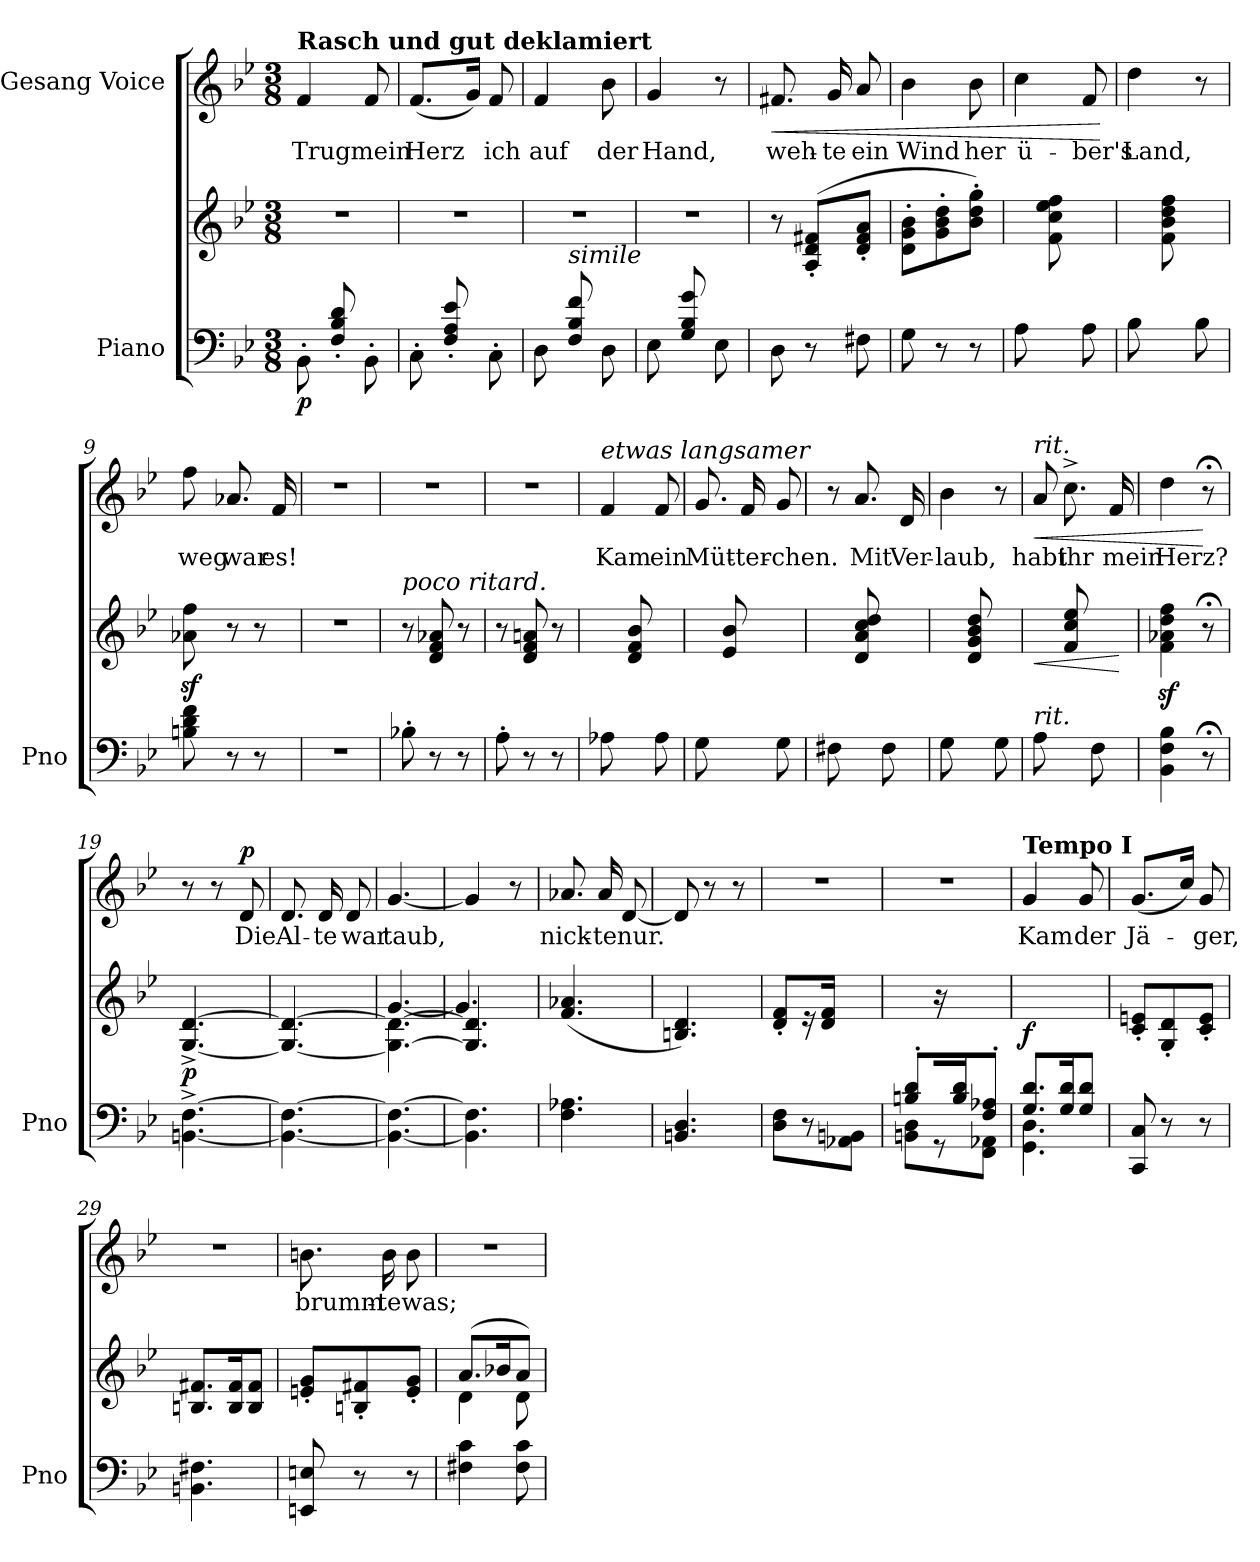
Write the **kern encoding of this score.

**kern	**kern	**dynam	**kern	**text	**dynam
*part2	*part2	*part2	*part1	*part1	*part1
*staff3	*staff2	*staff2/3	*staff1	*staff1	*staff1
*I"Piano	*	*	*I"Gesang Voice	*	*
*I'Pno	*	*	*	*	*
*clefF4	*clefG2	*	*clefG2	*	*
*k[b-e-]	*k[b-e-]	*	*k[b-e-]	*	*
*M3/8	*M3/8	*	*M3/8	*	*
=1	=1	=1	=1	=1	=1
!	!	!	!LO:TX:a:B:t=Rasch und gut deklamiert	!	!
!	!	!LO:DY:b=2	!	!	!
8BB-'\	4.r	p	4f/	Trug	.
8F/'> 8B-/'> 8d/'>	.	.	.	.	.
8BB-'\	.	.	8f/	mein	.
=2	=2	=2	=2	=2	=2
8C'\	4.r	.	(8.f/L	Herz	.
8F/'> 8A/'> 8e-/'>	.	.	.	.	.
.	.	.	16g/Jk)	.	.
8C'\	.	.	8f/	ich	.
=3	=3	=3	=3	=3	=3
8D\	4.r	.	4f/	auf	.
!LO:TX:i:t=simile	!	!	!	!	!
8F/ 8B-/ 8f/	.	.	.	.	.
8D\	.	.	8b-\	der	.
=4	=4	=4	=4	=4	=4
8E-\	4.r	.	4g/	Hand,	.
8G/ 8B-/ 8g/	.	.	.	.	.
8E-\	.	.	8r	.	.
=5	=5	=5	=5	=5	=5
!	!	!	!	!	!LO:HP:b
8D\	8r	.	8.f#X/	weh-	<
8r	(8A/'> 8d/'> 8f#X/'>L	.	.	.	.
.	.	.	16g/	-te	.
8F#X\	8d/'> 8f#/'> 8a/'>J	.	8a/	ein	.
=6	=6	=6	=6	=6	=6
8G\	8d\' 8g\' 8b-\'L	.	4b-\	Wind	.
8r	8g\' 8b-\' 8dd\'	.	.	.	.
8r	8b-\' 8dd\' 8gg\'J)	.	8b-\	her	.
=7	=7	=7	=7	=7	=7
*	*^	*	*	*	*
8A\	4.ryy	8ryy	.	4cc\	ü-	.
8ryy	.	8f\ 8cc\ 8ee-\ 8ff\	.	.	.	.
8A\	.	8ryy	.	8f/	-ber's	.
*	*v	*v	*	*	*	*
.	.	.	.	.	[
=8	=8	=8	=8	=8	=8
*	*^	*	*	*	*
8B-\	4.ryy	8ryy	.	4dd\	Land,	.
8ryy	.	8f\ 8b-\ 8dd\ 8ff\	.	.	.	.
8B-\	.	8ryy	.	8r	.	.
*	*v	*v	*	*	*	*
=9	=9	=9	=9	=9	=9
8Bn\ 8d\ 8f\	8a-X\z< 8ff\z<	.	8ff\	weg	.
8r	8r	.	8.a-X/	war	.
8r	8r	.	.	.	.
.	.	.	16f/	es!	.
=10	=10	=10	=10	=10	=10
4.r	4.r	.	4.r	.	.
=11	=11	=11	=11	=11	=11
!	!LO:TX:a:i:t=poco ritard.	!	!	!	!
8B-X'\	8r	.	4.r	.	.
8r	8d/ 8f/ 8a-X/	.	.	.	.
8r	8r	.	.	.	.
=12	=12	=12	=12	=12	=12
8A'\	8r	.	4.r	.	.
8r	8d/ 8f/ 8an/	.	.	.	.
8r	8r	.	.	.	.
=13	=13	=13	=13	=13	=13
*	*^	*	*	*	*
!	!	!	!	!LO:TX:a:i:t=etwas langsamer	!	!
8A-X\	4.ryy	8ryy	.	4f/	Kam	.
8ryy	.	8d/ 8f/ 8b-/	.	.	.	.
8A-\	.	8ryy	.	8f/	ein	.
=14	=14	=14	=14	=14	=14	=14
8G\	4.ryy	8ryy	.	8.g/	Müt-	.
8ryy	.	8e-/ 8b-/	.	.	.	.
.	.	.	.	16f/	-ter-	.
8G\	.	8ryy	.	8g/	-chen.	.
=15	=15	=15	=15	=15	=15	=15
8F#X\	4.ryy	8ryy	.	8r	.	.
8ryy	.	8d/ 8a/ 8cc/ 8dd/	.	8.a/	Mit	.
8F#\	.	8ryy	.	.	.	.
.	.	.	.	16d/	Ver-	.
=16	=16	=16	=16	=16	=16	=16
8G\	4.ryy	8ryy	.	4b-\	-laub,	.
8ryy	.	8d/ 8g/ 8b-/ 8dd/	.	.	.	.
8G\	.	8ryy	.	8r	.	.
=17	=17	=17	=17	=17	=17	=17
!	!	!	!	!LO:TX:a:i:t=rit.	!	!
!LO:TX:a:i:t=rit.	!	!	!	!	!	!
!	!	!	!LO:HP:b	!	!	!LO:HP:b
8A\	4.ryy	8ryy	<	8a/	habt	<
8ryy	.	8f/ 8cc/ 8ee-/	.	8.cc^\	ihr	.
8F\	.	8ryy	.	.	.	.
.	.	.	.	16f/	mein	.
*	*v	*v	*	*	*	*
.	.	[	.	.	.
=18	=18	=18	=18	=18	=18
4BB-\ 4F\ 4B-\	4f\z< 4a-X\z< 4dd\z< 4ff\z<	.	4dd\	Herz?	.
8r;<	8r;<	.	8r;<	.	[
=19	=19	=19	=19	=19	=19
!	!	!LO:DY:b	!	!	!
[4.BBn\^ [4.F\^	[4.G/^> [4.d/^>	p	8r	.	.
.	.	.	8r	.	.
!	!	!	!	!	!LO:DY:a
.	.	.	8d/	Die	p
=20	=20	=20	=20	=20	=20
4.BB\_ 4.F\_	4.G/_ 4.d/_	.	8.d/	Al-	.
.	.	.	16d/	-te	.
.	.	.	8d/	war	.
=21	=21	=21	=21	=21	=21
*	*^	*	*	*	*
4.BB\_ 4.F\_	4.G\_ 4.d\_	[4.g/	.	[4.g/	taub,	.
=22	=22	=22	=22	=22	=22	=22
4.BB\] 4.F\]	4.G/] 4.d/]	4.g/]	.	4g/]	.	.
.	.	.	.	8r	.	.
*	*v	*v	*	*	*	*
=23	=23	=23	=23	=23	=23
4.F\ 4.A-X\	(>4.f/ 4.a-X/	.	8.a-X/	nick-	.
.	.	.	16a-/	-te	.
.	.	.	[8d/	nur.	.
=24	=24	=24	=24	=24	=24
4.BBn/ 4.D/	4.Bn/ 4.d/)	.	8d/]	.	.
.	.	.	8r	.	.
.	.	.	8r	.	.
=25	=25	=25	=25	=25	=25
*^	*	*	*	*	*
4ryy	8D\ 8F\L	(8d/'> 8f/'>L	.	4.r	.	.
.	8r	16r	.	.	.	.
.	.	16d/ 16f/J	.	.	.	.
8A-X/'> 8Bn/'>J)	8AA-X\ 8BBn\J	8ryy	.	.	.	.
=26	=26	=26	=26	=26	=26	=26
8Bn/'> 8d/'>L	8BBn\ 8D\L	8ryy	.	4.r	.	.
16ryy	8r	16r	.	.	.	.
16B/ 16d/J	.	8.ryy	.	.	.	.
8F/'> 8A-X/'>J	8FF\ 8AA-X\J	.	.	.	.	.
=27	=27	=27	=27	=27	=27	=27
!	!	!	!	!LO:TX:a:B:t=Tempo I	!	!
!	!	!	!LO:DY:b	!	!	!
8.G/ 8.d/L	4.GG\ 4.D\	4.ryy	f	4g/	Kam	.
16G/ 16d/K	.	.	.	.	.	.
8G/ 8d/J	.	.	.	8g/	der	.
*v	*v	*	*	*	*	*
=28	=28	=28	=28	=28	=28
8CC/ 8C/	8c/' 8en/'L	.	(8.g/L	Jä-	.
8r	8G/' 8d/'	.	.	.	.
.	.	.	16cc/Jk)	.	.
8r	8c/' 8e/'J	.	8g/	-ger,	.
=29	=29	=29	=29	=29	=29
4.BBn\ 4.F#X\	8.Bn/ 8.f#X/L	.	4.r	.	.
.	16B/ 16f#/K	.	.	.	.
.	8B/ 8f#/J	.	.	.	.
=30	=30	=30	=30	=30	=30
8EEn/ 8En/	8en/' 8g/'L	.	8.bn\	brumm-	.
8r	8Bn/' 8f#X/'	.	.	.	.
.	.	.	16b\	-te	.
8r	8e/' 8g/'J	.	8b\	was;	.
=31	=31	=31	=31	=31	=31
*	*^	*	*	*	*
4F#X\ 4c\	(8.a/L	4d\	.	4.r	.	.
.	16b-X/K	.	.	.	.	.
8F#\ 8c\	8a/J)	8d\	.	.	.	.
*	*v	*v	*	*	*	*
=	=	=	=	=	=
*-	*-	*-	*-	*-	*-
